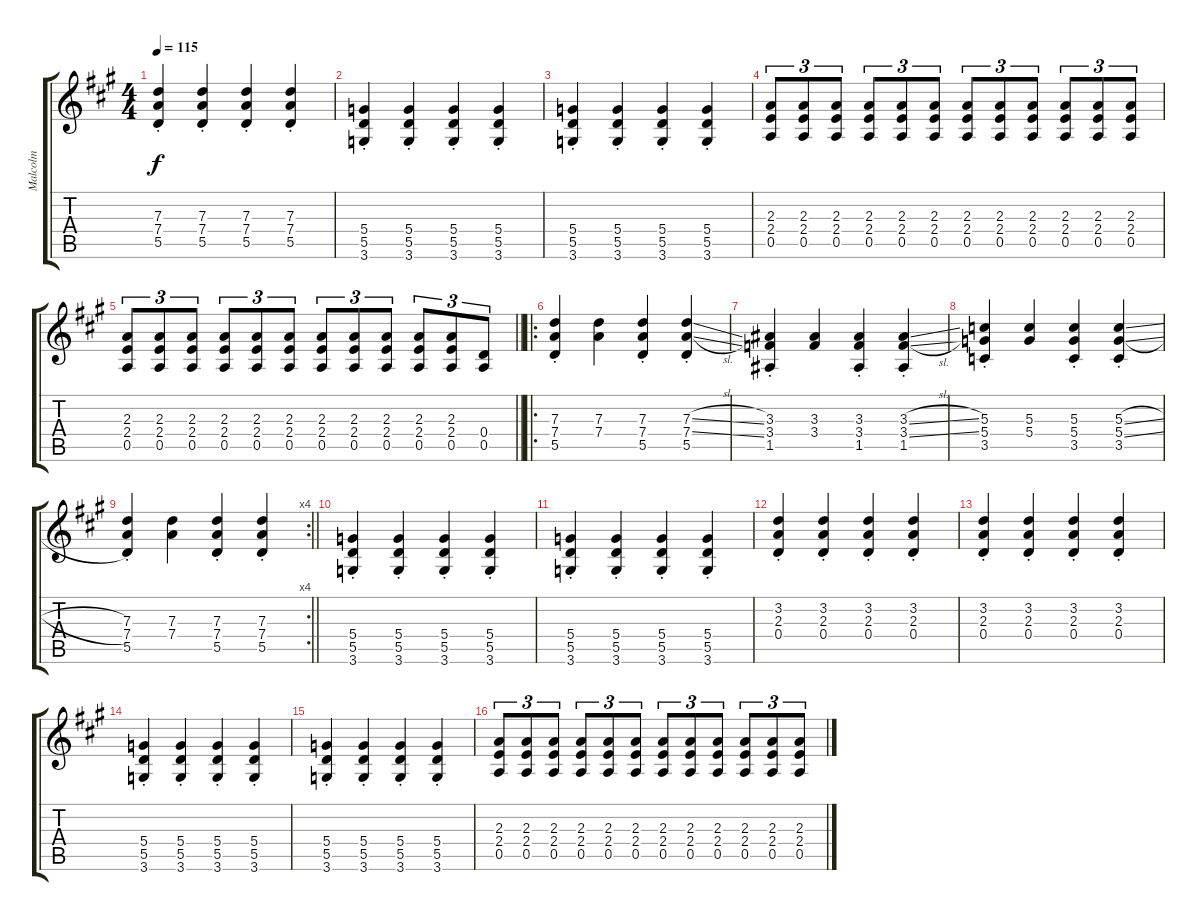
\track ("Malcolm" "Malcolm") {instrument overdrivenguitar}
\staff {score tabs}
\tuning (E4 B3 G3 D3 A2 E2) {hide}
\ts (4 4)
\tempo 115
\clef g2
\ks a
(7.3 7.4{st} 5.5).4{dy f} (7.3 7.4{st} 5.5).4 (7.3 7.4{st} 5.5).4 (7.3 7.4{st} 5.5).4 |
(5.4 5.5 3.6{st}).4 (5.4 5.5 3.6{st}).4 (5.4 5.5 3.6{st}).4 (5.4 5.5 3.6{st}).4 |
(5.4 5.5 3.6{st}).4 (5.4 5.5 3.6{st}).4 (5.4 5.5 3.6{st}).4 (5.4 5.5 3.6{st}).4 |
(2.3 2.4 0.5).8{tu (3 2)} (2.3 2.4 0.5).8{tu (3 2)} (2.3 2.4 0.5).8{tu (3 2)} (2.3 2.4 0.5).8{tu (3 2)} (2.3 2.4 0.5).8{tu (3 2)} (2.3 2.4 0.5).8{tu (3 2)} (2.3 2.4 0.5).8{tu (3 2)} (2.3 2.4 0.5).8{tu (3 2)} (2.3 2.4 0.5).8{tu (3 2)} (2.3 2.4 0.5).8{tu (3 2)} (2.3 2.4 0.5).8{tu (3 2)} (2.3 2.4 0.5).8{tu (3 2)} |
\barLineRight lightlight
(2.3 2.4 0.5).8{tu (3 2)} (2.3 2.4 0.5).8{tu (3 2)} (2.3 2.4 0.5).8{tu (3 2)} (2.3 2.4 0.5).8{tu (3 2)} (2.3 2.4 0.5).8{tu (3 2)} (2.3 2.4 0.5).8{tu (3 2)} (2.3 2.4 0.5).8{tu (3 2)} (2.3 2.4 0.5).8{tu (3 2)} (2.3 2.4 0.5).8{tu (3 2)} (2.3 2.4 0.5).8{tu (3 2)} (2.3 2.4 0.5).8{tu (3 2)} (0.4 0.5).8{tu (3 2)} |
\ro
(7.3 7.4 5.5{st}).4 (7.3 7.4).4 (7.3 7.4 5.5{st}).4 (7.3{sl} 7.4{sl} 5.5{st}).4 |
(3.3 3.4 1.5{st}).4 (3.3 3.4).4 (3.3 3.4 1.5{st}).4 (3.3{sl} 3.4{sl} 1.5{st}).4 |
(5.3 5.4 3.5{st}).4 (5.3 5.4).4 (5.3 5.4 3.5{st}).4 (5.3{sl} 5.4{sl} 3.5{st}).4 |
\rc 4
\barLineRight lightlight
(7.3 7.4 5.5{st}).4 (7.3 7.4).4 (7.3 7.4 5.5{st}).4 (7.3 7.4 5.5{st}).4 |
(5.4 5.5 3.6{st}).4 (5.4 5.5 3.6{st}).4 (5.4 5.5 3.6{st}).4 (5.4 5.5 3.6{st}).4 |
(5.4 5.5 3.6{st}).4 (5.4 5.5 3.6{st}).4 (5.4 5.5 3.6{st}).4 (5.4 5.5 3.6{st}).4 |
(3.2 2.3 0.4{st}).4 (3.2 2.3 0.4{st}).4 (3.2 2.3 0.4{st}).4 (3.2 2.3 0.4{st}).4 |
(3.2 2.3 0.4{st}).4 (3.2 2.3 0.4{st}).4 (3.2 2.3 0.4{st}).4 (3.2 2.3 0.4{st}).4 |
(5.4 5.5 3.6{st}).4 (5.4 5.5 3.6{st}).4 (5.4 5.5 3.6{st}).4 (5.4 5.5 3.6{st}).4 |
(5.4 5.5 3.6{st}).4 (5.4 5.5 3.6{st}).4 (5.4 5.5 3.6{st}).4 (5.4 5.5 3.6{st}).4 |
(2.3 2.4 0.5).8{tu (3 2)} (2.3 2.4 0.5).8{tu (3 2)} (2.3 2.4 0.5).8{tu (3 2)} (2.3 2.4 0.5).8{tu (3 2)} (2.3 2.4 0.5).8{tu (3 2)} (2.3 2.4 0.5).8{tu (3 2)} (2.3 2.4 0.5).8{tu (3 2)} (2.3 2.4 0.5).8{tu (3 2)} (2.3 2.4 0.5).8{tu (3 2)} (2.3 2.4 0.5).8{tu (3 2)} (2.3 2.4 0.5).8{tu (3 2)} (2.3 2.4 0.5).8{tu (3 2)}
